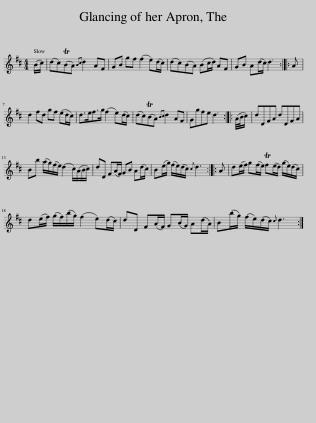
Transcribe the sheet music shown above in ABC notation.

X:1
L:1/8
M:4/4
I:linebreak $
K:D
V:1 treble
V:1
 (B/c/) | (dc)(TBA){Bc} d2 AF | GB gf (f2 e)(d/c/) | (dc)(BA) (Bc/d/) AF | GB A(d/c/) d3 :: %5
 A |$ d2 fd gf (ed/c/) | d>ef>g (f2 e)(d/c/) | (dc)(TBA){Bc} d2 AF | Ggfe d3 :: %10
 (A/4B/4c/) | dDFA dDFA |$ Bb (a/g/)(f/e/) (d2 c/)(A/B/c/) | dD F(A/F/) GB A(d/c/) | B(e/g/) (f/e/)(d/c/){c} d3 :: %15
 A | d(e/f/) g(f/e/) Tf(e/d/) (g/e/)(d/c/) |$ d(e/f/) (g/f/)(b/g/) (f2 e)(d/c/) | dD F(A/F/) G(B/G/) A(d/A/) | B(b/g/) (f/e/)(d/c/){c} d3 :| %20
